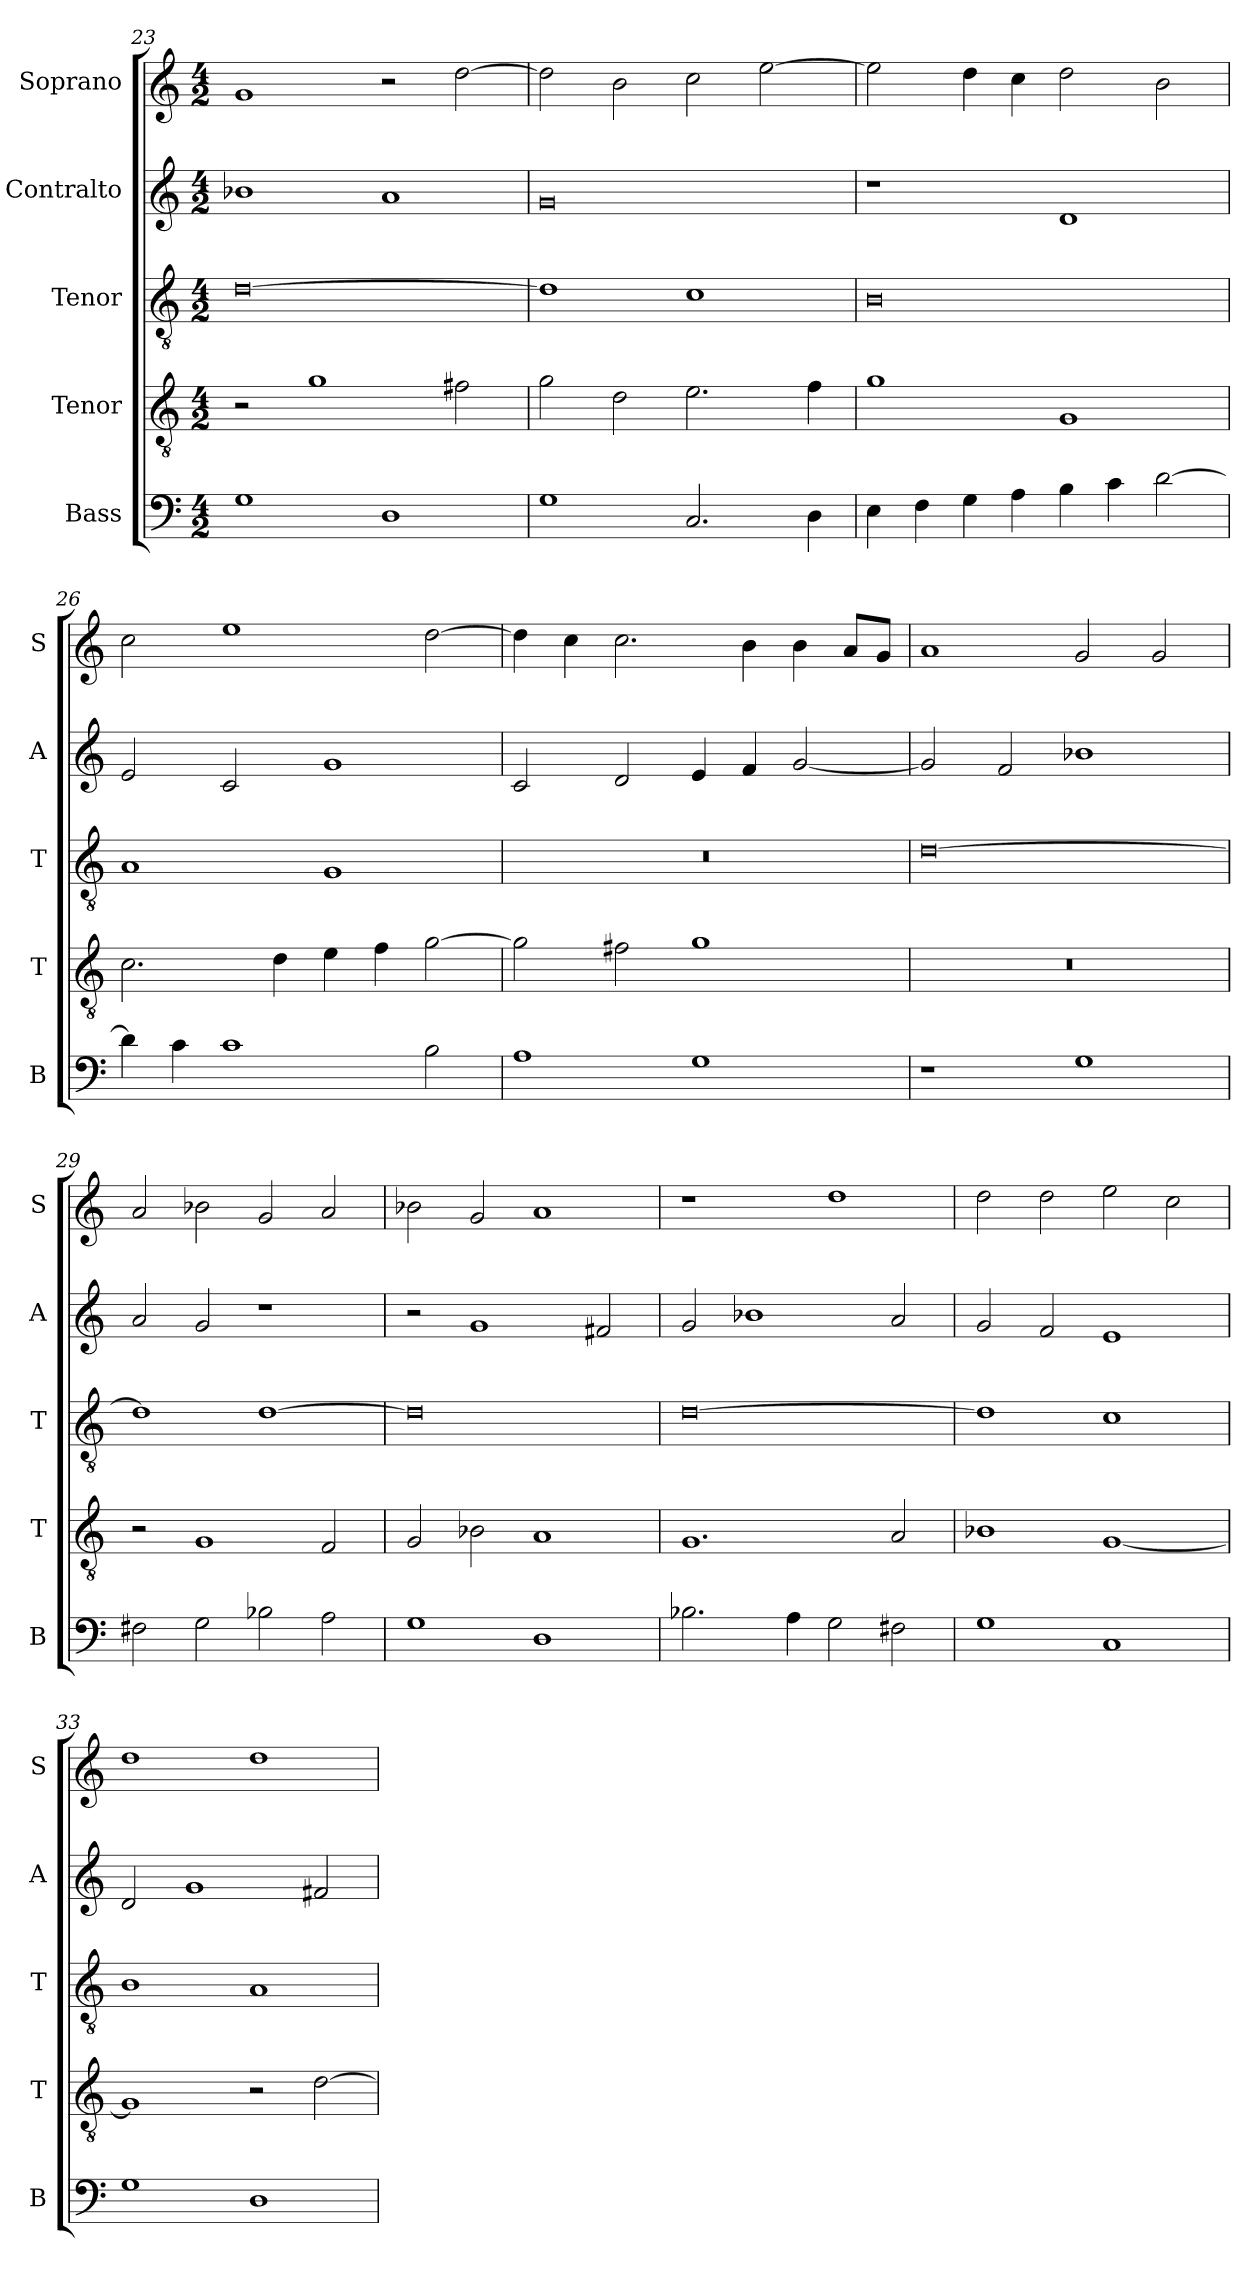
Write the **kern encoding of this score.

**kern	**kern	**kern	**kern	**kern
*part5	*part4	*part3	*part2	*part1
*staff5	*staff4	*staff3	*staff2	*staff1
*I"Bass	*I"Tenor	*I"Tenor	*I"Contralto	*I"Soprano
*I'B	*I'T	*I'T	*I'A	*I'S
*clefF4	*clefGv2	*clefGv2	*clefG2	*clefG2
*k[]	*k[]	*k[]	*k[]	*k[]
*G:mix	*G:mix	*G:mix	*G:mix	*G:mix
*M4/2	*M4/2	*M4/2	*M4/2	*M4/2
=23	=23	=23	=23	=23
1G	2r	[0d	1b-X	1g
.	1g	.	.	.
1D	.	.	1a	2r
.	2f#X	.	.	[2dd
=24	=24	=24	=24	=24
1G	2g	1d]	0g	2dd]
.	2d	.	.	2b
2.C	2.e	1c	.	2cc
.	.	.	.	[2ee
4D	4f	.	.	.
=25	=25	=25	=25	=25
4E	1g	0B	1r	2ee]
4F	.	.	.	.
4G	.	.	.	4dd
4A	.	.	.	4cc
4B	1G	.	1d	2dd
4c	.	.	.	.
[2d	.	.	.	2b
=26	=26	=26	=26	=26
4d]	2.c	1A	2e	2cc
4c	.	.	.	.
1c	.	.	2c	1ee
.	4d	.	.	.
.	4e	1G	1g	.
.	4f	.	.	.
2B	[2g	.	.	[2dd
=27	=27	=27	=27	=27
1A	2g]	0r	2c	4dd]
.	.	.	.	4cc
.	2f#X	.	2d	2.cc
1G	1g	.	4e	.
.	.	.	4f	4b
.	.	.	[2g	4b
.	.	.	.	8a/L
.	.	.	.	8g/J
=28	=28	=28	=28	=28
1r	0r	[0d	2g]	1a
.	.	.	2f	.
1G	.	.	1b-X	2g
.	.	.	.	2g
=29	=29	=29	=29	=29
2F#X	2r	1d]	2a	2a
2G	1G	.	2g	2b-X
2B-X	.	[1d	1r	2g
2A	2F	.	.	2a
=30	=30	=30	=30	=30
1G	2G	0d]	2r	2b-X
.	2B-X	.	1g	2g
1D	1A	.	.	1a
.	.	.	2f#X	.
=31	=31	=31	=31	=31
2.B-X	1.G	[0d	2g	1r
.	.	.	1b-X	.
4A	.	.	.	.
2G	.	.	.	1dd
2F#X	2A	.	2a	.
=32	=32	=32	=32	=32
1G	1B-X	1d]	2g	2dd
.	.	.	2f	2dd
1C	[1G	1c	1e	2ee
.	.	.	.	2cc
=33	=33	=33	=33	=33
1G	1G]	1B	2d	1dd
.	.	.	1g	.
1D	2r	1A	.	1dd
.	[2d	.	2f#X	.
=	=	=	=	=
*-	*-	*-	*-	*-
